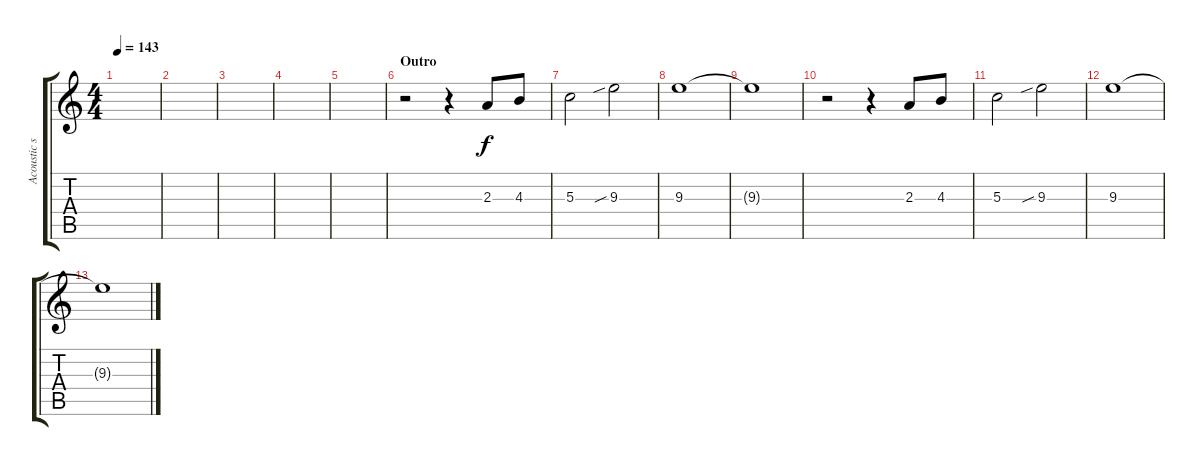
\track ("Acoustic solo" "Acoustic s") {instrument acousticguitarsteel}
\staff {score tabs}
\tuning (E4 B3 G3 D3 A2 E2) {hide}
\ts (4 4)
\tempo 143
\clef g2
\ks c
|
|
|
|
|
\section ("" "Outro")
r.2 r.4 2.3.8 4.3.8 |
5.3.2 9.3{sib}.2 |
9.3.1 |
9.3{t}.1 |
r.2 r.4 2.3.8 4.3.8 |
5.3.2 9.3{sib}.2 |
9.3.1 |
9.3{t}.1
